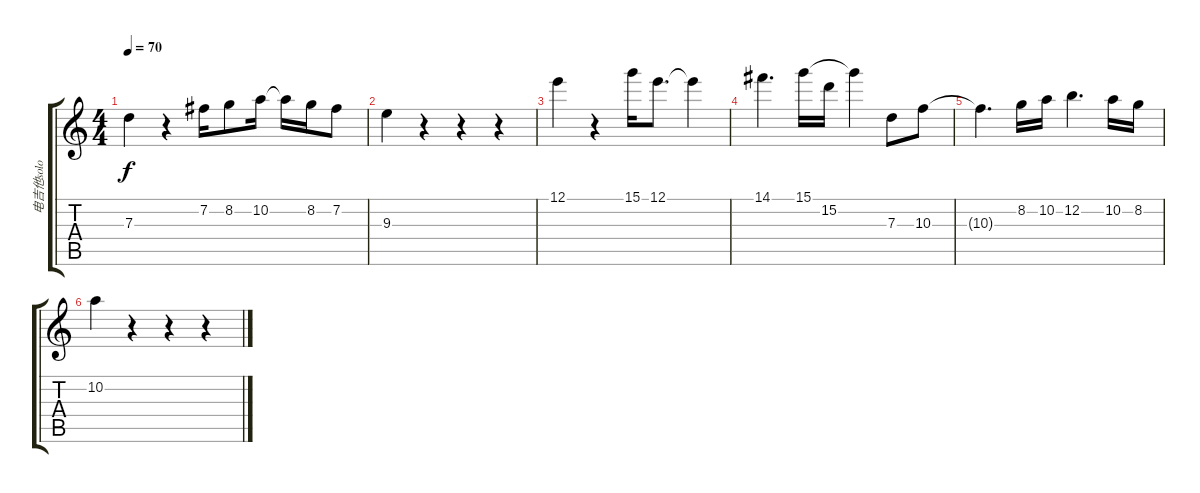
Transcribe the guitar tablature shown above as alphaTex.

\track ("电吉他solo" "电吉他solo") {instrument overdrivenguitar}
\staff {score tabs}
\tuning (E4 B3 G3 D3 A2 E2) {hide}
\ts (4 4)
\tempo 70
\clef g2
\ks c
7.3.4{dy f} r.4 7.2.16 8.2.8 10.2.16 10.2{t}.16 8.2.16 7.2.8 |
9.3.4 r.4 r.4 r.4 |
12.1.4 r.4 15.1.16 12.1.8{d} 12.1{t}.4 |
14.1.4{d} 15.1.16 15.2.16 15.1{t}.4 7.3.8 10.3.8 |
10.3{t}.4{d} 8.2.16 10.2.16 12.2.4{d} 10.2.16 8.2.16 |
10.2.4 r.4 r.4 r.4
